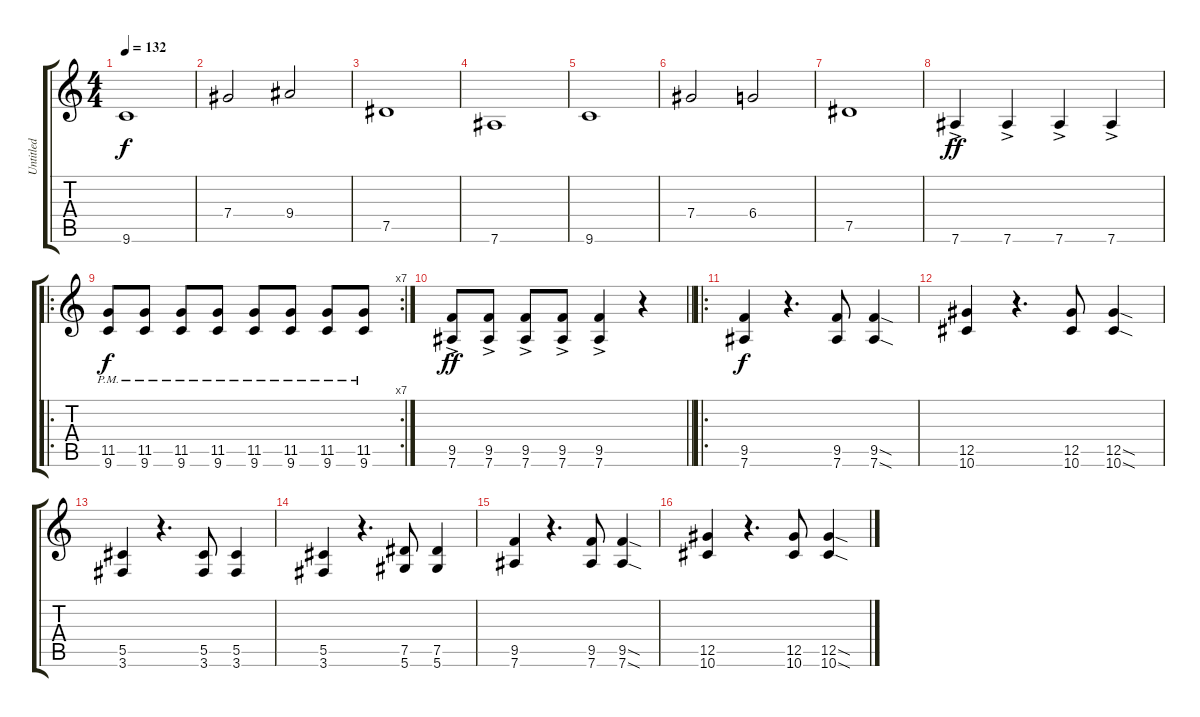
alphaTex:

\track ("Untitled" "Untitled") {instrument overdrivenguitar}
\staff {score tabs}
\tuning (Eb4 Bb3 Gb3 Db3 Ab2 Eb2) {hide}
\ts (4 4)
\tempo 132
\clef g2
\ks c
9.6.1{dy f instrument overdrivenguitar} |
7.4.2 9.4.2 |
7.5.1 |
7.6.1 |
9.6.1 |
7.4.2 6.4.2 |
7.5.1 |
7.6{ac}.4{dy ff} 7.6{ac}.4 7.6{ac}.4 7.6{ac}.4 |
\ro
\rc 7
(11.5{pm} 9.6{pm}).8{dy f} (11.5{pm} 9.6{pm}).8 (11.5{pm} 9.6{pm}).8 (11.5{pm} 9.6{pm}).8 (11.5{pm} 9.6{pm}).8 (11.5{pm} 9.6{pm}).8 (11.5{pm} 9.6{pm}).8 (11.5{pm} 9.6{pm}).8 |
\barLineRight lightlight
(9.5{ac} 7.6{ac}).8{dy ff} (9.5{ac} 7.6{ac}).8 (9.5{ac} 7.6{ac}).8 (9.5{ac} 7.6{ac}).8 (9.5{ac} 7.6{ac}).4 r.4 |
\ro
(9.5 7.6).4{dy f} r.4{d} (9.5 7.6).8 (9.5{sod} 7.6{sod}).4 |
(12.5 10.6).4 r.4{d} (12.5 10.6).8 (12.5{sod} 10.6{sod}).4 |
(5.5 3.6).4 r.4{d} (5.5 3.6).8 (5.5 3.6).4 |
(5.5 3.6).4 r.4{d} (7.5 5.6).8 (7.5 5.6).4 |
(9.5 7.6).4 r.4{d} (9.5 7.6).8 (9.5{sod} 7.6{sod}).4 |
(12.5 10.6).4 r.4{d} (12.5 10.6).8 (12.5{sod} 10.6{sod}).4
